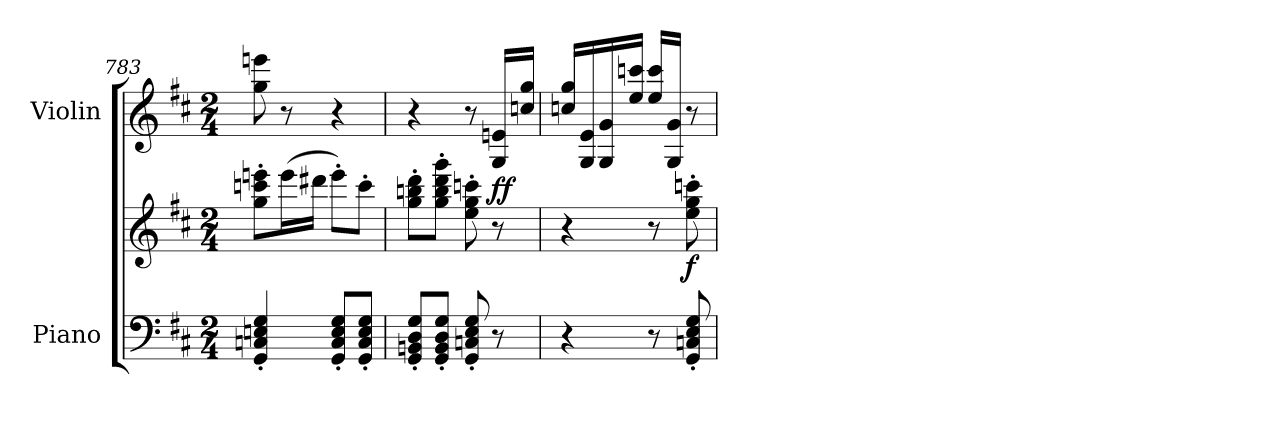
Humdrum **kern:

**kern	**kern	**dynam	**kern
*part2	*part2	*part2	*part1
*staff3	*staff2	*staff2/3	*staff1
*I"Piano	*	*	*I"Violin
*I'Pno.	*	*	*I'Vln.
*clefF4	*clefG2	*	*clefG2
*k[f#c#]	*k[f#c#]	*	*k[f#c#]
*M2/4	*M2/4	*	*M2/4
=783	=783	=783	=783
4GG/' 4Cn/' 4En/' 4G/'	8gg\' 8cccn\' 8eeen\'L	.	8gg\ 8eeen\
.	(16eee\L	.	8r
.	16ddd#X\JJ	.	.
8GG/' 8C/' 8E/' 8G/'L	8eee'\L)	.	4r
8GG/' 8C/' 8E/' 8G/'J	8ccc'\J	.	.
!!LO:LB:g=z
=784	=784	=784	=784
8GG/' 8BBn/' 8D/' 8G/'L	8gg\' 8bbn\' 8ddd\'L	.	4r
8GG/' 8BB/' 8D/' 8G/'J	8gg\' 8bb\' 8ddd\' 8ggg\'J	.	.
8GG/' 8Cn/' 8E/' 8G/'	8ee\' 8gg\' 8cccn\'	.	8r
!	!	!LO:DY:a	!
8r	8r	ff	16G/ 16en/LL
.	.	.	16ccn/ 16gg/JJ
=785	=785	=785	=785
4r	4r	.	16ccn/ 16gg/LL
.	.	.	16G/ 16e/
.	.	.	16G/ 16g/
.	.	.	16ee/ 16cccn/JJ
8r	8r	.	16ee/ 16ccc/LL
.	.	.	16G/ 16g/JJ
!	!	!LO:DY:b	!
8GG/' 8Cn/' 8E/' 8G/'	8ee\' 8gg\' 8cccn\'	f	8r
=	=	=	=
*-	*-	*-	*-
